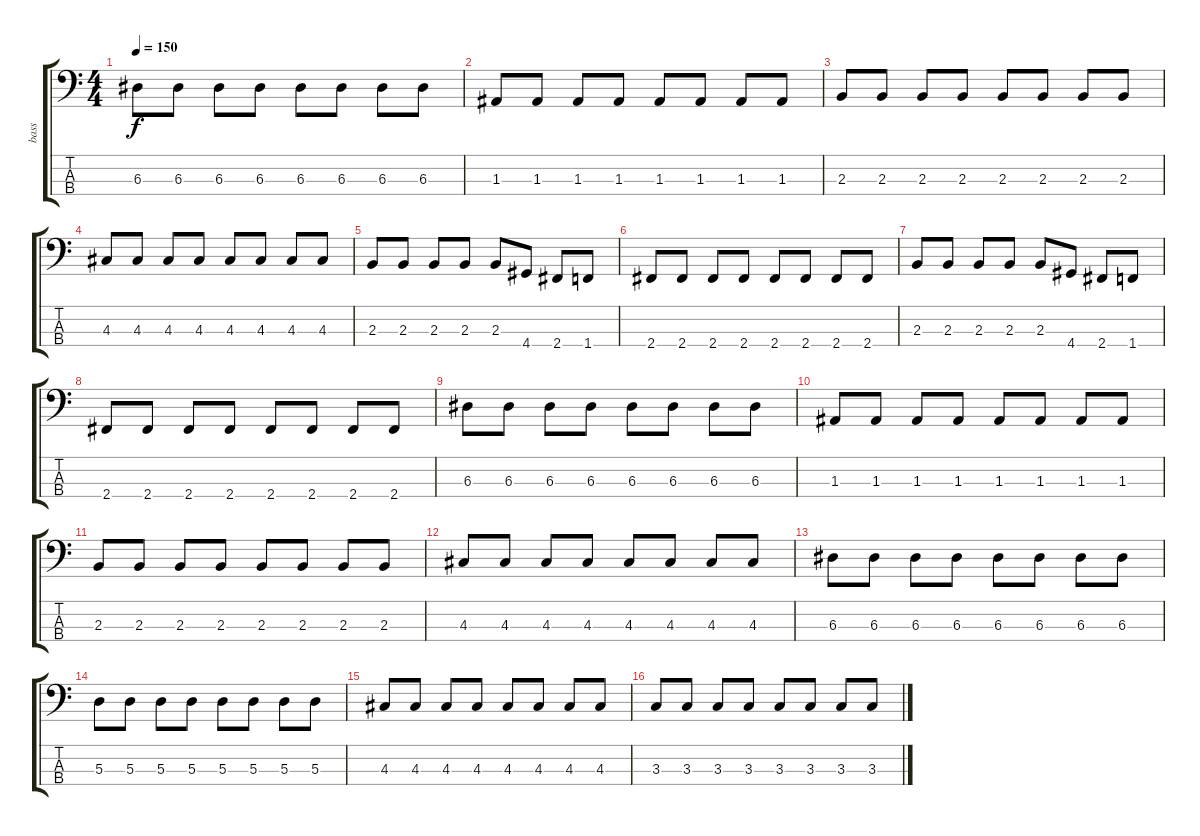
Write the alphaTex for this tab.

\track ("bass" "bass") {instrument electricbasspick}
\staff {score tabs}
\tuning (G2 D2 A1 E1) {hide}
\ts (4 4)
\tempo 150
\clef f4
\ks c
6.3.8{dy f} 6.3.8 6.3.8 6.3.8 6.3.8 6.3.8 6.3.8 6.3.8 |
1.3.8 1.3.8 1.3.8 1.3.8 1.3.8 1.3.8 1.3.8 1.3.8 |
2.3.8 2.3.8 2.3.8 2.3.8 2.3.8 2.3.8 2.3.8 2.3.8 |
4.3.8 4.3.8 4.3.8 4.3.8 4.3.8 4.3.8 4.3.8 4.3.8 |
2.3.8 2.3.8 2.3.8 2.3.8 2.3.8 4.4.8 2.4.8 1.4.8 |
2.4.8 2.4.8 2.4.8 2.4.8 2.4.8 2.4.8 2.4.8 2.4.8 |
2.3.8 2.3.8 2.3.8 2.3.8 2.3.8 4.4.8 2.4.8 1.4.8 |
2.4.8 2.4.8 2.4.8 2.4.8 2.4.8 2.4.8 2.4.8 2.4.8 |
6.3.8 6.3.8 6.3.8 6.3.8 6.3.8 6.3.8 6.3.8 6.3.8 |
1.3.8 1.3.8 1.3.8 1.3.8 1.3.8 1.3.8 1.3.8 1.3.8 |
2.3.8 2.3.8 2.3.8 2.3.8 2.3.8 2.3.8 2.3.8 2.3.8 |
4.3.8 4.3.8 4.3.8 4.3.8 4.3.8 4.3.8 4.3.8 4.3.8 |
6.3.8 6.3.8 6.3.8 6.3.8 6.3.8 6.3.8 6.3.8 6.3.8 |
5.3.8 5.3.8 5.3.8 5.3.8 5.3.8 5.3.8 5.3.8 5.3.8 |
4.3.8 4.3.8 4.3.8 4.3.8 4.3.8 4.3.8 4.3.8 4.3.8 |
3.3.8 3.3.8 3.3.8 3.3.8 3.3.8 3.3.8 3.3.8 3.3.8
